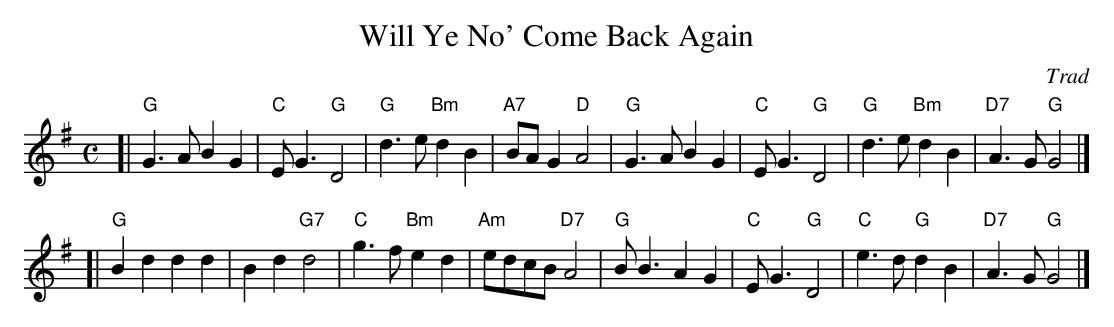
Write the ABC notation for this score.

X:1
T: Will Ye No' Come Back Again
O: Trad
M: C
L: 1/4
K: G
[|"G"G>A BG | "C"E<G "G"D2 | "G"d>e "Bm"dB | "A7"B/A/G "D"A2 \
| "G"G>A BG | "C"E<G "G"D2 | "G"d>e "Bm"dB | "D7"A>G "G"G2 |]
[| "G"Bd dd |    Bd "G7"d2 | "C"g>f "Bm"ed | "Am"e/d/c/B/ "D7"A2 \
| "G"B<B AG | "C"E<G "G"D2 | "C"e>d "G"dB  | "D7"A>G "G"G2 |]
